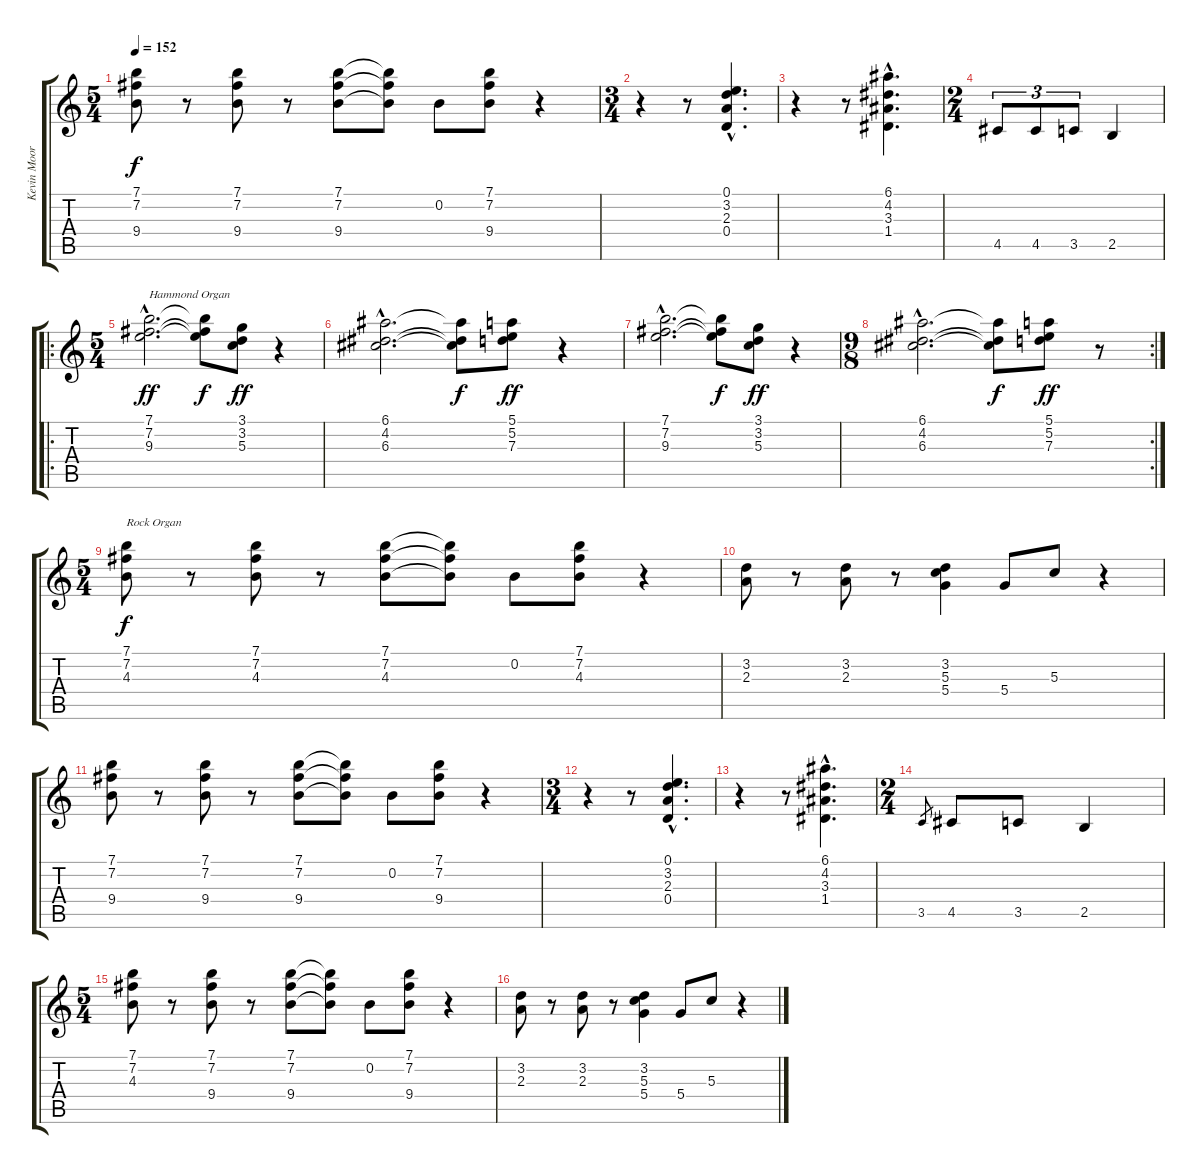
\track ("Kevin Moore - Keyboards" "Kevin Moor") {instrument drawbarorgan}
\staff {score tabs}
\tuning (E5 B4 G4 D4 A3 D3) {hide}
\ts (5 4)
\tempo 152
\clef g2
\ks c
(7.1 7.2 9.4).8{dy f} r.8 (7.1 7.2 9.4).8 r.8 (7.1 7.2 9.4).8 (7.1{t} 7.2{t} 9.4{t}).8 0.2.8 (7.1 7.2 9.4).8 r.4 |
\ts (3 4)
r.4 r.8 (0.1{hac} 3.2{hac} 2.3{hac} 0.4{hac}).4{d} |
r.4 r.8 (6.1{hac} 4.2{hac} 3.3{hac} 1.4{hac}).4{d} |
\ts (2 4)
4.5.8{tu (3 2)} 4.5.8{tu (3 2)} 3.5.8{tu (3 2)} 2.5.4 |
\ro
\ts (5 4)
(7.1{hac} 7.2{hac} 9.3{hac}).2{d txt "Hammond Organ" dy ff instrument drawbarorgan} (7.1{t} 7.2{t} 9.3{t}).8{dy f} (3.1 3.2 5.3).8{dy ff} r.4 |
(6.1{hac} 4.2{hac} 6.3{hac}).2{d} (6.1{t} 4.2{t} 6.3{t}).8{dy f} (5.1 5.2 7.3).8{dy ff} r.4 |
(7.1{hac} 7.2{hac} 9.3{hac}).2{d} (7.1{t} 7.2{t} 9.3{t}).8{dy f} (3.1 3.2 5.3).8{dy ff} r.4 |
\rc 2
\ts (9 8)
(6.1{hac} 4.2{hac} 6.3{hac}).2{d} (6.1{t} 4.2{t} 6.3{t}).8{dy f} (5.1 5.2 7.3).8{dy ff} r.8 |
\ts (5 4)
(7.1 7.2 4.3).8{txt "Rock Organ" dy f instrument rockorgan} r.8 (7.1 7.2 4.3).8 r.8 (7.1 7.2 4.3).8 (7.1{t} 7.2{t} 4.3{t}).8 0.2.8 (7.1 7.2 4.3).8 r.4 |
(3.2 2.3).8 r.8 (3.2 2.3).8 r.8 (3.2 5.3 5.4).4 5.4.8 5.3.8 r.4 |
(7.1 7.2 9.4).8 r.8 (7.1 7.2 9.4).8 r.8 (7.1 7.2 9.4).8 (7.1{t} 7.2{t} 9.4{t}).8 0.2.8 (7.1 7.2 9.4).8 r.4 |
\ts (3 4)
r.4 r.8 (0.1{hac} 3.2{hac} 2.3{hac} 0.4{hac}).4{d} |
r.4 r.8 (6.1{hac} 4.2{hac} 3.3{hac} 1.4{hac}).4{d} |
\ts (2 4)
3.5.8{gr} 4.5.8 3.5.8 2.5.4 |
\ts (5 4)
(7.1 7.2 4.3).8 r.8 (7.1 7.2 9.4).8 r.8 (7.1 7.2 9.4).8 (7.1{t} 7.2{t} 9.4{t}).8 0.2.8 (7.1 7.2 9.4).8 r.4 |
(3.2 2.3).8 r.8 (3.2 2.3).8 r.8 (3.2 5.3 5.4).4 5.4.8 5.3.8 r.4
